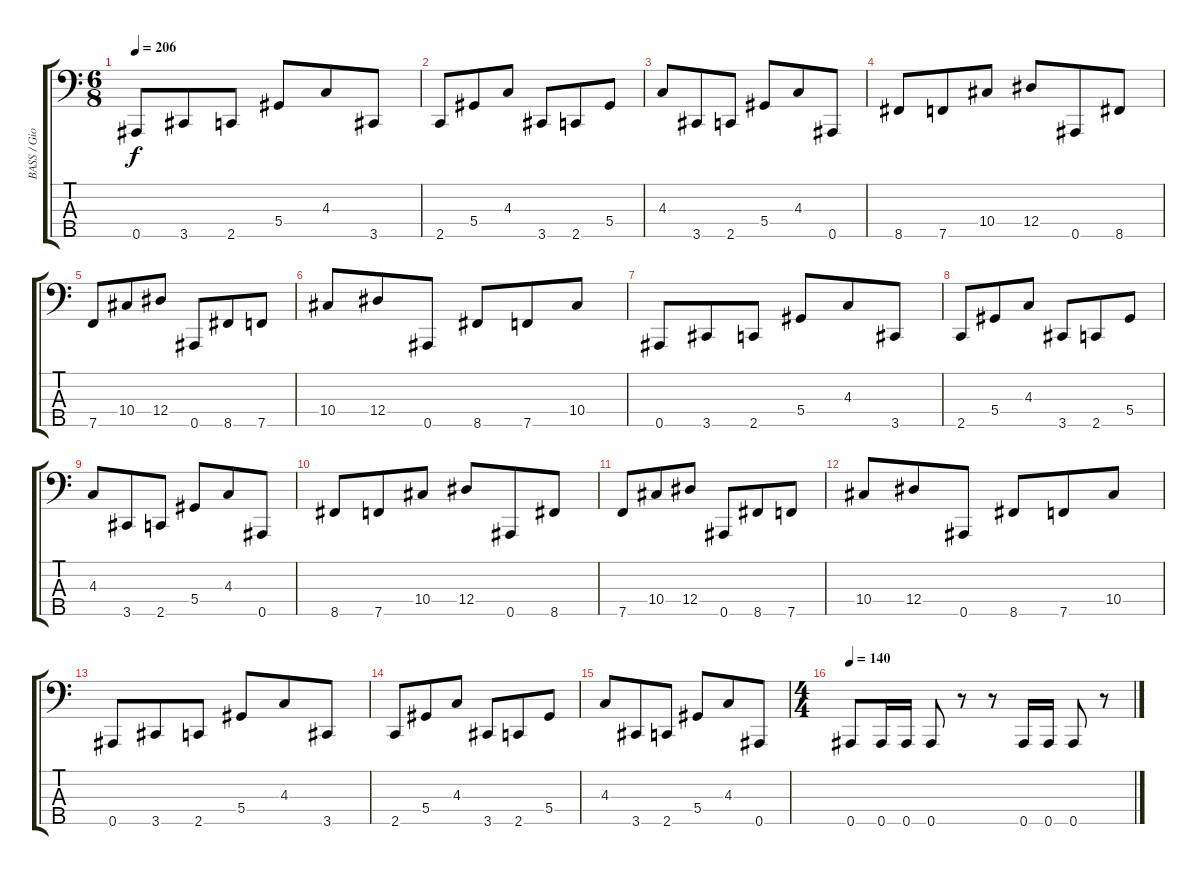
\track ("BASS / Gio" "BASS / Gio") {instrument electricbassfinger}
\staff {score tabs}
\tuning (Gb2 Db2 Ab1 Eb1 Bb0) {hide}
\ts (6 8)
\tempo 206
\clef f4
\ks c
0.5.8{dy f} 3.5.8 2.5.8 5.4.8 4.3.8 3.5.8 |
2.5.8 5.4.8 4.3.8 3.5.8 2.5.8 5.4.8 |
4.3.8 3.5.8 2.5.8 5.4.8 4.3.8 0.5.8 |
8.5.8 7.5.8 10.4.8 12.4.8 0.5.8 8.5.8 |
7.5.8 10.4.8 12.4.8 0.5.8 8.5.8 7.5.8 |
10.4.8 12.4.8 0.5.8 8.5.8 7.5.8 10.4.8 |
0.5.8 3.5.8 2.5.8 5.4.8 4.3.8 3.5.8 |
2.5.8 5.4.8 4.3.8 3.5.8 2.5.8 5.4.8 |
4.3.8 3.5.8 2.5.8 5.4.8 4.3.8 0.5.8 |
8.5.8 7.5.8 10.4.8 12.4.8 0.5.8 8.5.8 |
7.5.8 10.4.8 12.4.8 0.5.8 8.5.8 7.5.8 |
10.4.8 12.4.8 0.5.8 8.5.8 7.5.8 10.4.8 |
0.5.8 3.5.8 2.5.8 5.4.8 4.3.8 3.5.8 |
2.5.8 5.4.8 4.3.8 3.5.8 2.5.8 5.4.8 |
4.3.8 3.5.8 2.5.8 5.4.8 4.3.8 0.5.8 |
\ts (4 4)
\tempo 140
0.5.8 0.5.16 0.5.16 0.5.8 r.8 r.8 0.5.16 0.5.16 0.5.8 r.8
